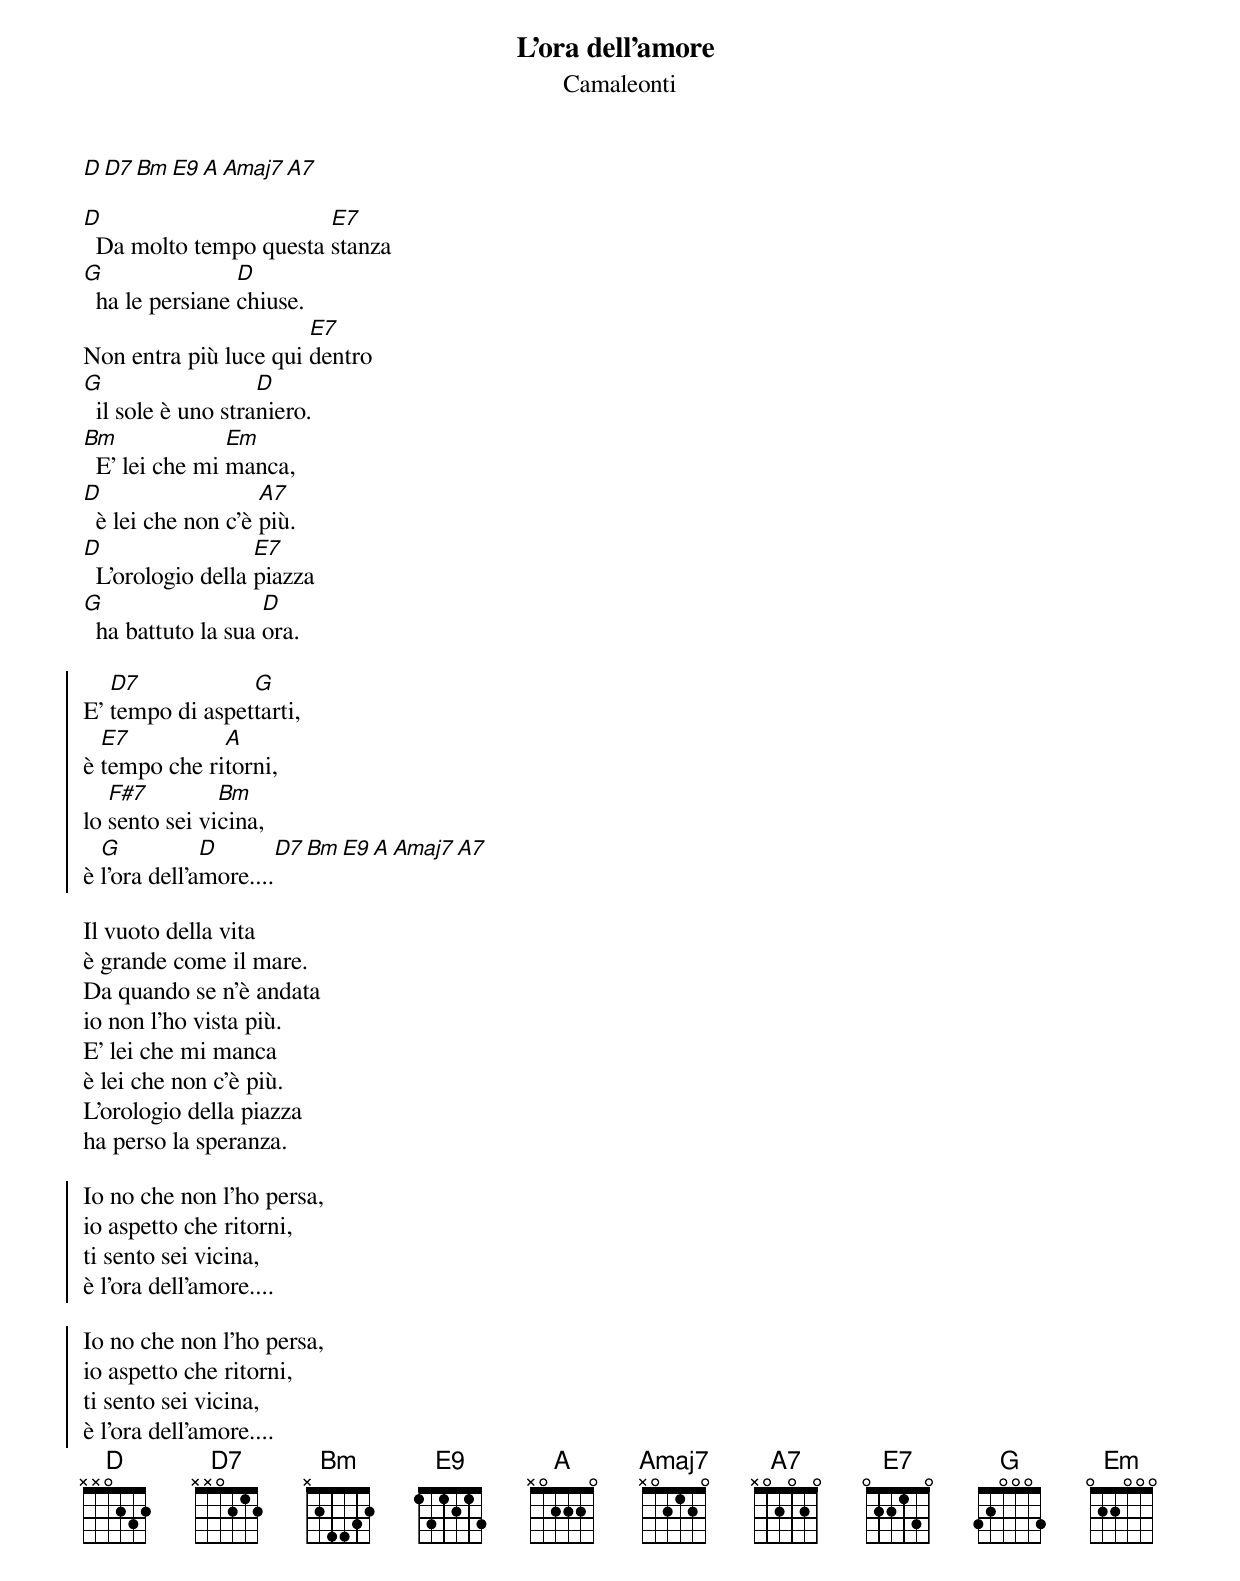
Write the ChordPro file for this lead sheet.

{title: L'ora dell'amore}
{subtitle: Camaleonti}

[D][D7][Bm][E9][A][Amaj7][A7]

[D]  Da molto tempo questa [E7]stanza
[G]  ha le persiane [D]chiuse.
Non entra più luce qui [E7]dentro
[G]  il sole è uno stra[D]niero.
[Bm]  E' lei che mi [Em]manca,
[D]  è lei che non c'è [A7]più.
[D]  L'orologio della [E7]piazza
[G]  ha battuto la sua [D]ora.

{soc}
E' [D7]tempo di aspet[G]tarti,
è [E7]tempo che ri[A]torni,
lo [F#7]sento sei vi[Bm]cina,
è [G]l'ora dell'a[D]more....[D7][Bm][E9][A][Amaj7][A7]
{eoc}

Il vuoto della vita
è grande come il mare.
Da quando se n'è andata
io non l'ho vista più.
E' lei che mi manca
è lei che non c'è più.
L'orologio della piazza
ha perso la speranza.

{soc}
Io no che non l'ho persa,
io aspetto che ritorni,
ti sento sei vicina,
è l'ora dell'amore....
{eoc}

{soc}
Io no che non l'ho persa,
io aspetto che ritorni,
ti sento sei vicina,
è l'ora dell'amore....
{eoc}
